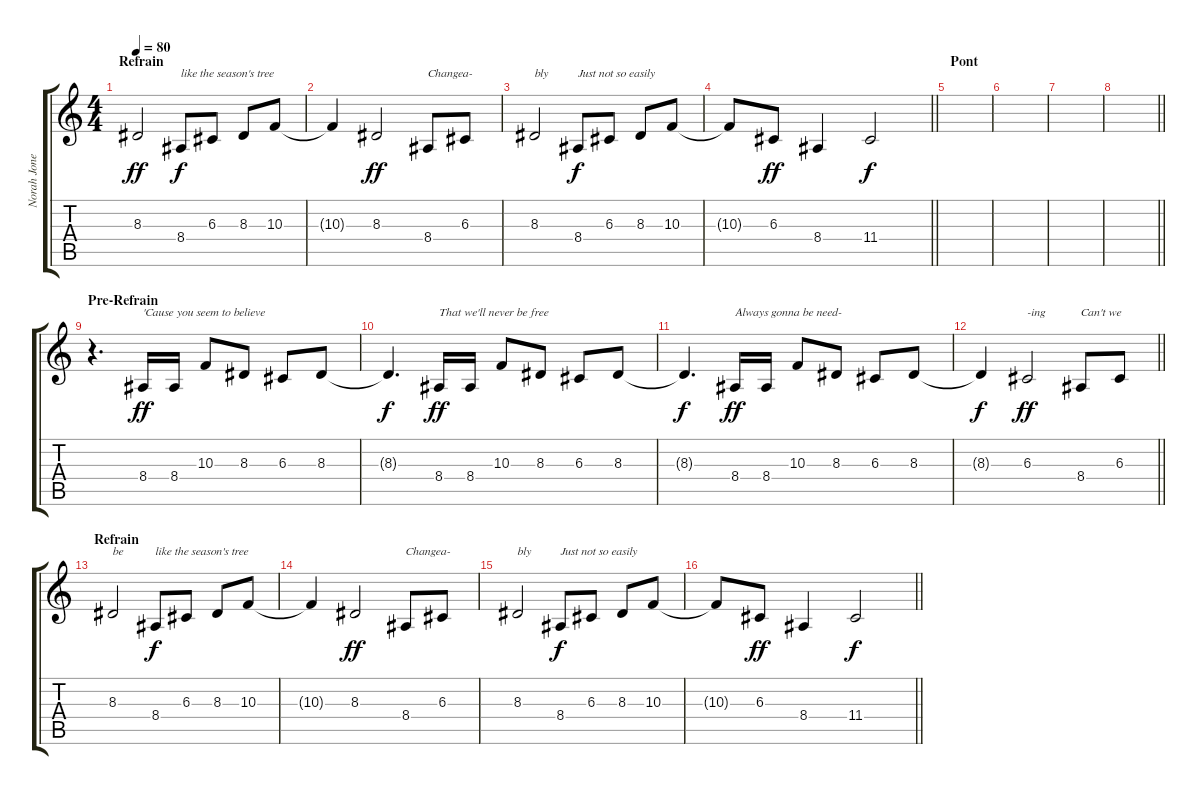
\track ("Norah Jones" "Norah Jone") {instrument clarinet}
\staff {score tabs}
\tuning (E4 B3 G3 D3 A2 E2) {hide}
\ts (4 4)
\section ("" "Refrain")
\tempo 80
\clef g2
\ks c
8.3.2{dy ff} 8.4.8{txt "like the season's tree" dy f} 6.3.8 8.3.8 10.3.8 |
10.3{t}.4 8.3.2{dy ff} 8.4.8{txt "Changea-"} 6.3.8 |
8.3.2{txt "bly"} 8.4.8{txt "Just not so easily" dy f} 6.3.8 8.3.8 10.3.8 |
\barLineRight lightlight
10.3{t}.8 6.3.8{dy ff} 8.4.4 11.4.2{dy f} |
\section ("" "Pont")
|
|
|
\barLineRight lightlight
|
\section ("" "Pre-Refrain")
r.4{d} 8.4.16{txt "'Cause you seem to believe" dy ff} 8.4.16 10.3.8 8.3.8 6.3.8 8.3.8 |
8.3{t}.4{d dy f} 8.4.16{txt "That we'll never be free" dy ff} 8.4.16 10.3.8 8.3.8 6.3.8 8.3.8 |
8.3{t}.4{d dy f} 8.4.16{txt "Always gonna be need-" dy ff} 8.4.16 10.3.8 8.3.8 6.3.8 8.3.8 |
\barLineRight lightlight
8.3{t}.4{dy f} 6.3.2{txt "-ing" dy ff} 8.4.8{txt "Can't we"} 6.3.8 |
\section ("" "Refrain")
8.3.2{txt "be"} 8.4.8{txt "like the season's tree" dy f} 6.3.8 8.3.8 10.3.8 |
10.3{t}.4 8.3.2{dy ff} 8.4.8{txt "Changea-"} 6.3.8 |
8.3.2{txt "bly"} 8.4.8{txt "Just not so easily" dy f} 6.3.8 8.3.8 10.3.8 |
\barLineRight lightlight
10.3{t}.8 6.3.8{dy ff} 8.4.4 11.4.2{dy f}
